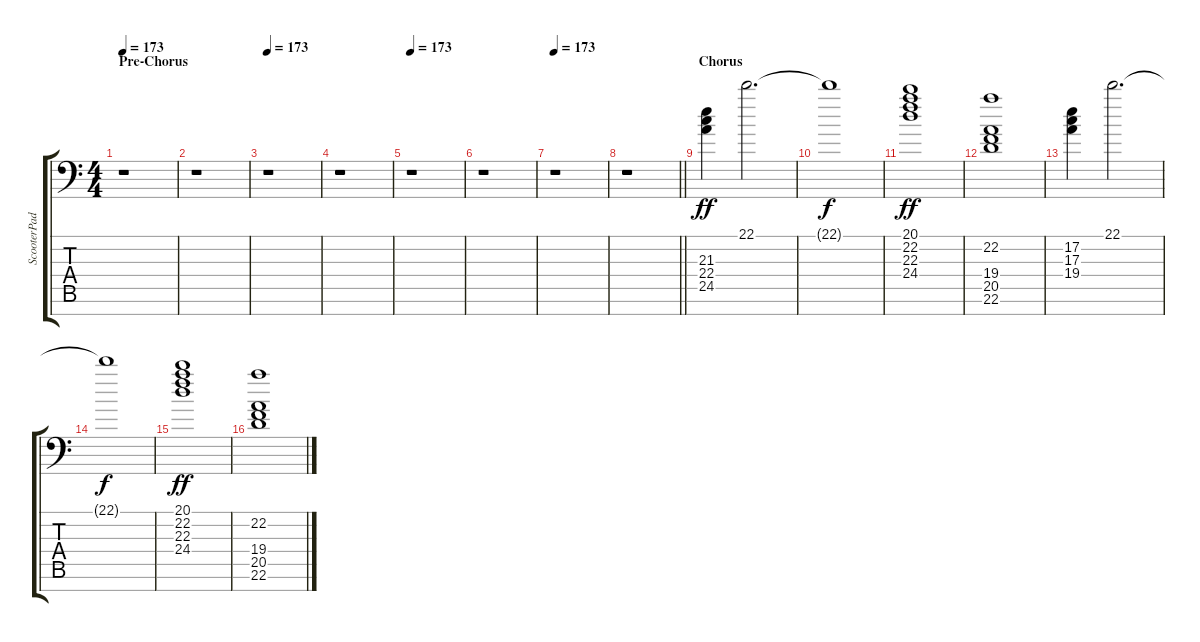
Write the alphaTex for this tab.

\track ("ScooterPadGate" "ScooterPad") {instrument lead6voice}
\staff {score tabs}
\tuning (E4 B3 G3 D3 A2 E2 C-1) {hide}
\ts (4 4)
\section ("" "Pre-Chorus")
\tempo 173
\clef f4
\ks c
r.1{dy ff} |
r.1 |
\tempo 173
r.1 |
r.1 |
\tempo 173
r.1 |
r.1 |
\tempo 173
r.1 |
\barLineRight lightlight
r.1 |
\section ("" "Chorus")
(21.3 22.4 24.5).4 22.1.2{d} |
22.1{t}.1{dy f} |
(20.1 22.2 22.3 24.4).1{dy ff} |
(22.2 19.4 20.5 22.6).1 |
(17.2 17.3 19.4).4 22.1.2{d} |
22.1{t}.1{dy f} |
(20.1 22.2 22.3 24.4).1{dy ff} |
(22.2 19.4 20.5 22.6).1
